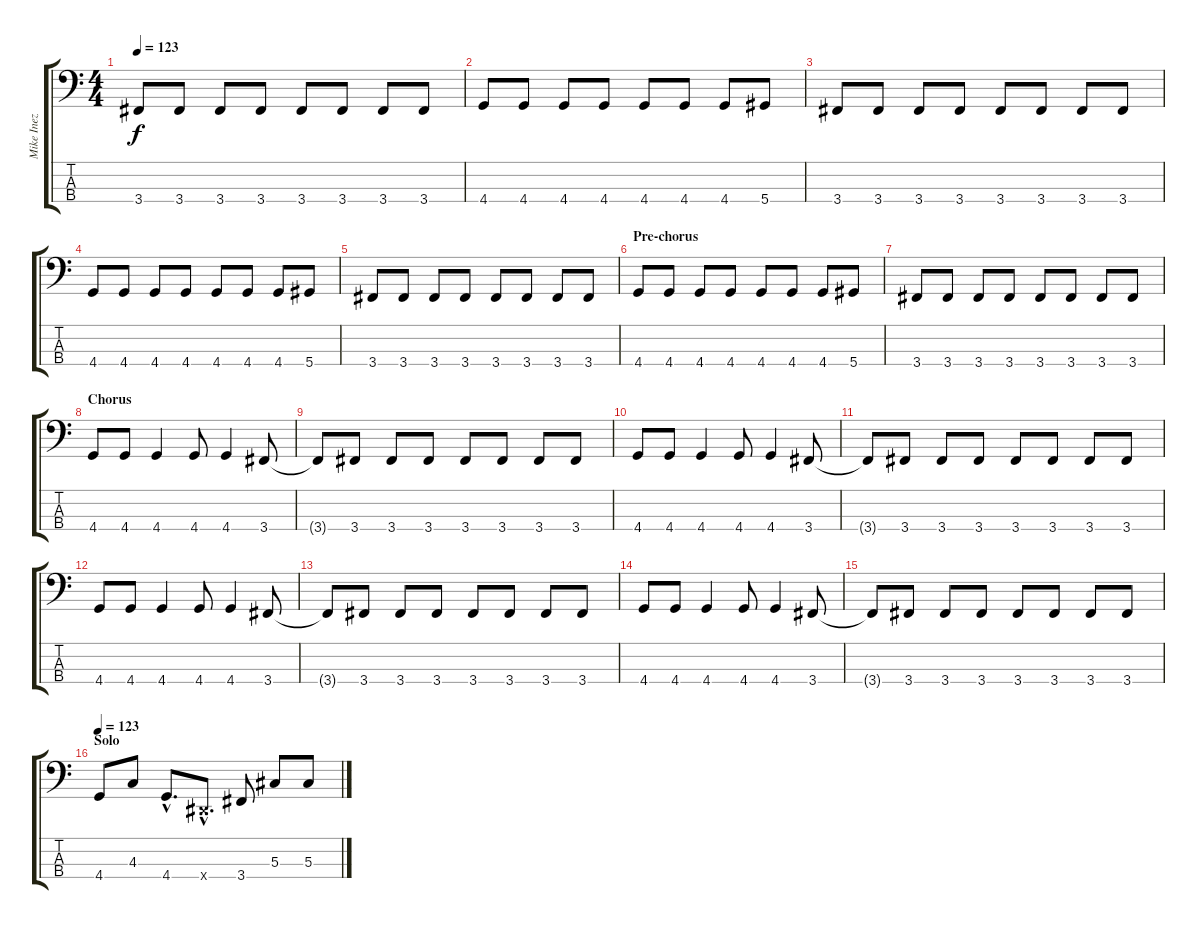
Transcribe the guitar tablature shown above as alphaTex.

\track ("Mike Inez - Bass" "Mike Inez ") {instrument electricbasspick}
\staff {score tabs}
\tuning (Gb2 Db2 Ab1 Eb1) {hide}
\ts (4 4)
\tempo 123
\clef f4
\ks c
3.4.8{dy f} 3.4.8 3.4.8 3.4.8 3.4.8 3.4.8 3.4.8 3.4.8 |
4.4.8 4.4.8 4.4.8 4.4.8 4.4.8 4.4.8 4.4.8 5.4.8 |
3.4.8 3.4.8 3.4.8 3.4.8 3.4.8 3.4.8 3.4.8 3.4.8 |
4.4.8 4.4.8 4.4.8 4.4.8 4.4.8 4.4.8 4.4.8 5.4.8 |
3.4.8 3.4.8 3.4.8 3.4.8 3.4.8 3.4.8 3.4.8 3.4.8 |
\section ("" "Pre-chorus")
4.4.8 4.4.8 4.4.8 4.4.8 4.4.8 4.4.8 4.4.8 5.4.8 |
3.4.8 3.4.8 3.4.8 3.4.8 3.4.8 3.4.8 3.4.8 3.4.8 |
\section ("" "Chorus")
4.4.8{volume 16 balance 8 instrument electricbasspick} 4.4.8 4.4.4 4.4.8 4.4.4 3.4.8 |
3.4{t}.8 3.4.8 3.4.8 3.4.8 3.4.8 3.4.8 3.4.8 3.4.8 |
4.4.8 4.4.8 4.4.4 4.4.8 4.4.4 3.4.8 |
3.4{t}.8 3.4.8 3.4.8 3.4.8 3.4.8 3.4.8 3.4.8 3.4.8 |
4.4.8 4.4.8 4.4.4 4.4.8 4.4.4 3.4.8 |
3.4{t}.8 3.4.8 3.4.8 3.4.8 3.4.8 3.4.8 3.4.8 3.4.8 |
4.4.8 4.4.8 4.4.4 4.4.8 4.4.4 3.4.8 |
3.4{t}.8 3.4.8 3.4.8 3.4.8 3.4.8 3.4.8 3.4.8 3.4.8 |
\section ("" "Solo")
\tempo 123
4.4.8{volume 16 balance 8 instrument electricbasspick} 4.3.8 4.4{hac}.8{d} 0.4{hac x}.8{d} 3.4.8 5.3.8 5.3.8
